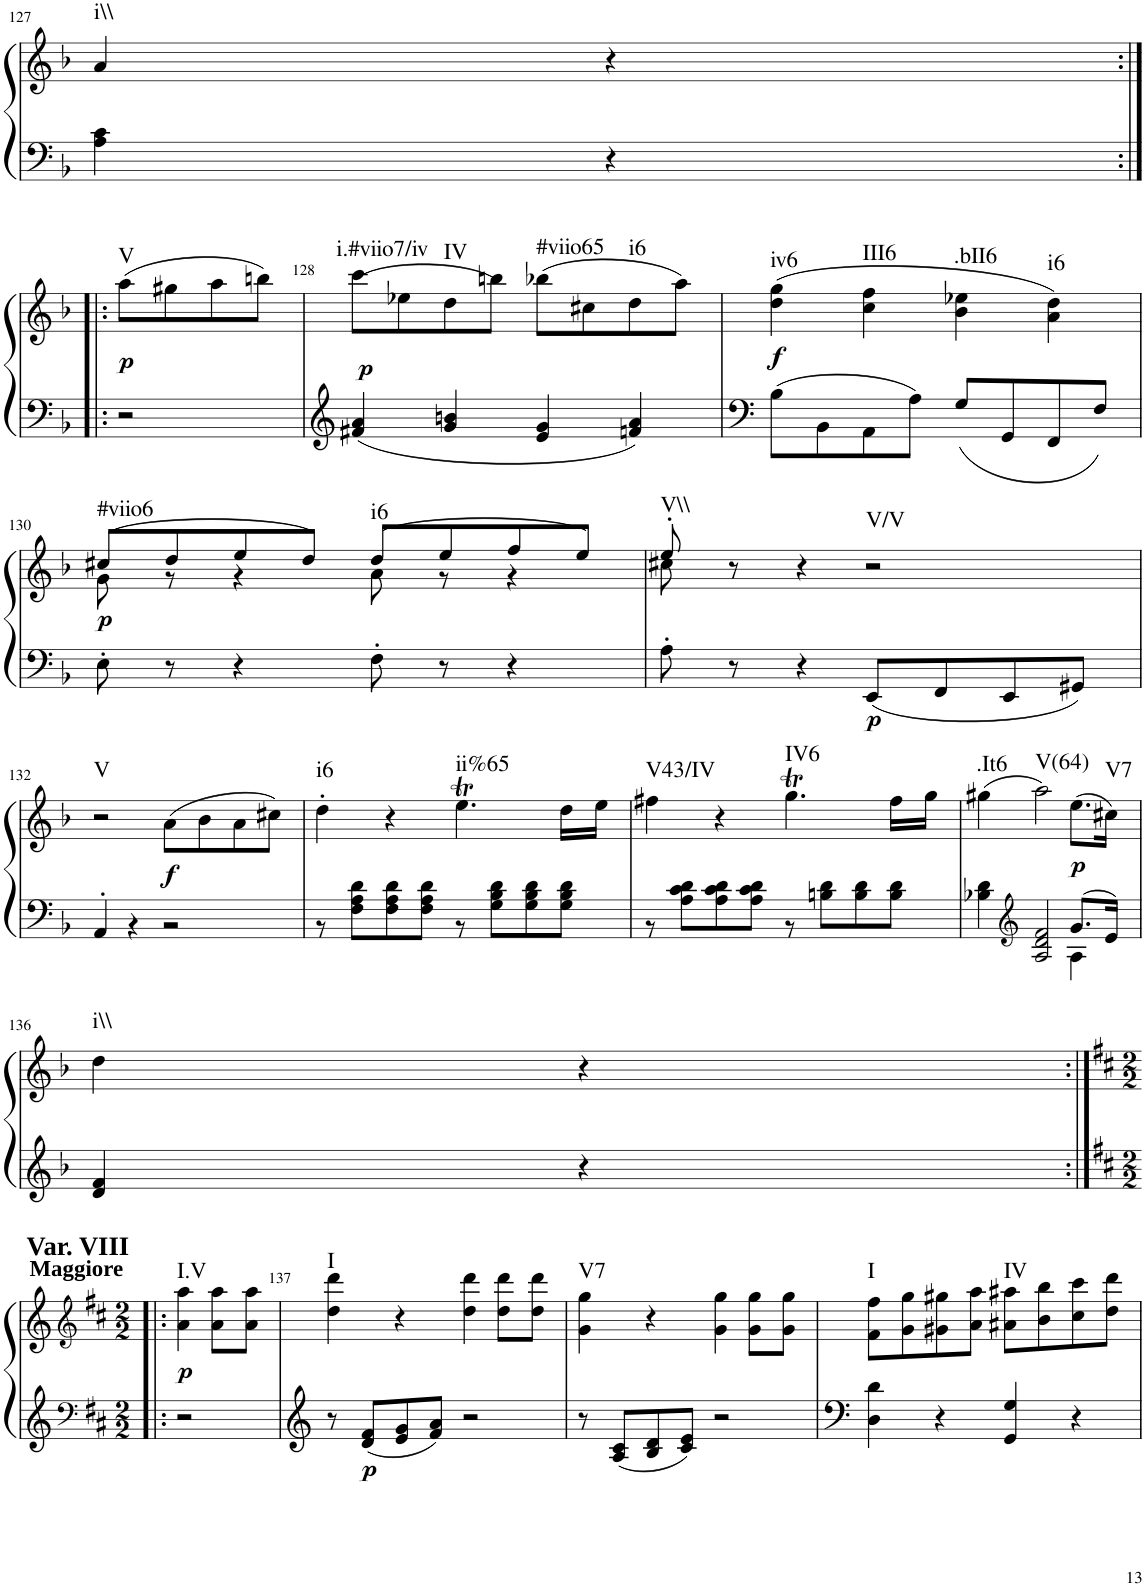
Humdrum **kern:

**kern	**kern	**dynam	**harte
*part1	*part1	*part1	*part1
*staff2	*staff1	*staff1/2	*
*I"unbenannt2	*	*	*
!!LO:PB:g=z
*clefF4	*clefG2	*	*
*k[b-]	*k[b-]	*	*
*M2/2	*M2/2	*	*
=127	=127	=127	=127
!	!	!	!LO:H:kt=i\\
4A\ 4c\	4a/	.	N
4r	4r	.	.
!!LO:LB:g=z
=127X15:|!|:	=127X15:|!|:	=127X15:|!|:	=127X15:|!|:
!	!	!LO:DY:b	!LO:H:kt=V
2r	(8aa\L	p	N
.	8gg#X\	.	.
.	8aa\	.	.
.	8bbn\J)	.	.
=128	=128	=128	=128
!	!	!LO:DY:a=2	!LO:H:kt=i.#viio7/iv
4f#X/ 4a/	(8ccc\L	p	N
.	8ee-X\	.	.
!	!	!	!LO:H:kt=IV
4g/ 4bn/	8dd\	.	N
.	8bbn\J)	.	.
!	!	!	!LO:H:kt=#viio65
4e/ 4g/	(8bb-X\L	.	N
.	8cc#X\	.	.
!	!	!	!LO:H:kt=i6
4fn/ 4a/	8dd\	.	N
.	8aa\J)	.	.
=129	=129	=129	=129
!	!	!LO:DY:b	!LO:H:kt=iv6
8B-\L	(4dd\ 4gg\	f	N
8BB-\	.	.	.
!	!	!	!LO:H:kt=III6
8AA\	4cc\ 4ff\	.	N
8A\J	.	.	.
!	!	!	!LO:H:kt=.bII6
8G/L	4b-\ 4ee-X\	.	N
8GG/	.	.	.
!	!	!	!LO:H:kt=i6
8FF/	4a\ 4dd\)	.	N
8F/J	.	.	.
!!LO:LB:g=z
=130	=130	=130	=130
*	*^	*	*
!	!	!	!LO:DY:b	!LO:H:kt=#viio6
8E'\	(8cc#X/L	8g\	p	N
8r	8dd/	8r	.	.
4r	8ee/	4r	.	.
.	8dd/J)	.	.	.
!	!	!	!	!LO:H:kt=i6
8F'\	(8dd/L	8a\	.	N
8r	8ee/	8r	.	.
4r	8ff/	4r	.	.
.	8ee/J)	.	.	.
=131	=131	=131	=131	=131
!	!	!	!	!LO:H:kt=V\\
8A'\	8ee'/	8cc#X\	.	N
8r	8r	2..ryy	.	.
4r	4r	.	.	.
!	!	!	!LO:DY:b=2	!LO:H:kt=V/V
8EE/L	2r	.	p	N
8FF/	.	.	.	.
8EE/	.	.	.	.
8GG#X/J	.	.	.	.
*	*v	*v	*	*
!!LO:LB:g=z
=132	=132	=132	=132
*^	*	*	*
!	!	!	!	!LO:H:kt=V
1ryy	4AA'/	2r	.	N
.	4r	.	.	.
!	!	!	!LO:DY:b	!
.	2r	(8a\L	f	.
.	.	8b-\	.	.
.	.	8a\	.	.
.	.	8cc#X\J)	.	.
=133	=133	=133	=133	=133
!	!	!	!	!LO:H:kt=i6
1ryy	8r	4dd'\	.	N
.	8F\ 8A\ 8d\L	.	.	.
.	8F\ 8A\ 8d\	4r	.	.
.	8F\ 8A\ 8d\J	.	.	.
!	!	!	!	!LO:H:kt=ii%65
.	8r	4.eet\	.	N
.	8G\ 8B-\ 8d\L	.	.	.
.	8G\ 8B-\ 8d\	.	.	.
.	8G\ 8B-\ 8d\J	16dd\LL	.	.
.	.	16ee\JJ	.	.
=134	=134	=134	=134	=134
!	!	!	!	!LO:H:kt=V43/IV
1ryy	8r	4ff#X\	.	N
.	8A\ 8c\ 8d\L	.	.	.
.	8A\ 8c\ 8d\	4r	.	.
.	8A\ 8c\ 8d\J	.	.	.
!	!	!	!	!LO:H:kt=IV6
.	8r	4.ggT\	.	N
.	8Bn\ 8d\L	.	.	.
.	8B\ 8d\	.	.	.
.	8B\ 8d\J	16ff#\LL	.	.
.	.	16gg\JJ	.	.
=135	=135	=135	=135	=135
!	!	!	!	!LO:H:kt=.It6
4ryy	4B-X\ 4d\	(4gg#X\	.	N
*clefG2	*	*	*	*
!	!	!	!	!LO:H:kt=V(64)
2A/ 2d/ 2f/	2ryy	2aa\)	.	N
!	!	!	!LO:DY:b	!
8.g/L	4A\	(8.ee\L	p	.
!	!	!	!	!LO:H:kt=V7
16e/Jk	.	16cc#X\Jk)	.	N
*v	*v	*	*	*
!!LO:LB:g=z
=136	=136	=136	=136
!	!	!	!LO:H:kt=i\\
4d/ 4f/	4dd\	.	N
4r	4r	.	.
!!LO:LB:g=z
=136X16:|!|:	=136X16:|!|:	=136X16:|!|:	=136X16:|!|:
*clefF4	*clefG2	*	*
*k[f#c#]	*k[f#c#]	*	*
*M2/2	*M2/2	*	*
!	!LO:TX:a:B:t=Maggiore	!	!
!	!LO:TX:a:B:t=Var. VIII	!	!
!	!	!LO:DY:b	!LO:H:kt=I.V
2r	4a\ 4aa\	p	N
.	8a\ 8aa\L	.	.
.	8a\ 8aa\J	.	.
=137	=137	=137	=137
!	!	!	!LO:H:kt=I
8r	4dd\ 4ddd\	.	N
!	!	!LO:DY:b=2	!
8d/ 8f#/L	.	p	.
8e/ 8g/	4r	.	.
8f#/ 8a/J	.	.	.
2r	4dd\ 4ddd\	.	.
.	8dd\ 8ddd\L	.	.
.	8dd\ 8ddd\J	.	.
=138	=138	=138	=138
!	!	!	!LO:H:kt=V7
8r	4g\ 4gg\	.	N
8A/ 8c#/L	.	.	.
8B/ 8d/	4r	.	.
8c#/ 8e/J	.	.	.
2r	4g\ 4gg\	.	.
.	8g\ 8gg\L	.	.
.	8g\ 8gg\J	.	.
=139	=139	=139	=139
!	!	!	!LO:H:kt=I
4D\ 4d\	8f#\ 8ff#\L	.	N
.	8g\ 8gg\	.	.
4r	8g#X\ 8gg#X\	.	.
.	8a\ 8aa\J	.	.
!	!	!	!LO:H:kt=IV
4GG/ 4G/	8a#X\ 8aa#X\L	.	N
.	8b\ 8bb\	.	.
4r	8cc#\ 8ccc#\	.	.
.	8dd\ 8ddd\J	.	.
=	=	=	=
*-	*-	*-	*-
